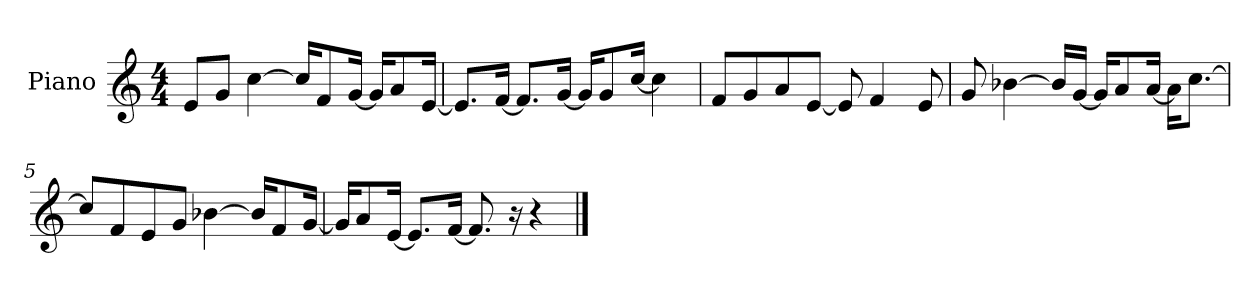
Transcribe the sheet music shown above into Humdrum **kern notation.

**kern
*part1
*staff1
*I"Piano
*I'P-no
*clefG2
*k[]
*M4/4
*MM90
=1
8e/L
8g/J
[4cc\
16cc/KL]
8f/
[16g/Jk
16g/KL]
8a/
[16e/Jk
=2
8.e/L]
[16f/Jk
8.f/L]
[16g/Jk
16g/KL]
8g/
[16cc/Jk
4cc\]
=3
8f/L
8g/
8a/
[8e/J
8e/]
4f/
8e/
=4
8g/
[4b-X\
16b-/LL]
[16g/JJ
16g/KL]
8a/
[16a/Jk
16a\KL]
[8.cc\J
!!LO:LB:g=z
=5
8cc/L]
8f/
8e/
8g/J
[4b-X\
16b-/KL]
8f/
[16g/Jk
=6
16g/KL]
8a/
[16e/Jk
8.e/L]
[16f/Jk
8.f/]
16r
4r
==
*-
